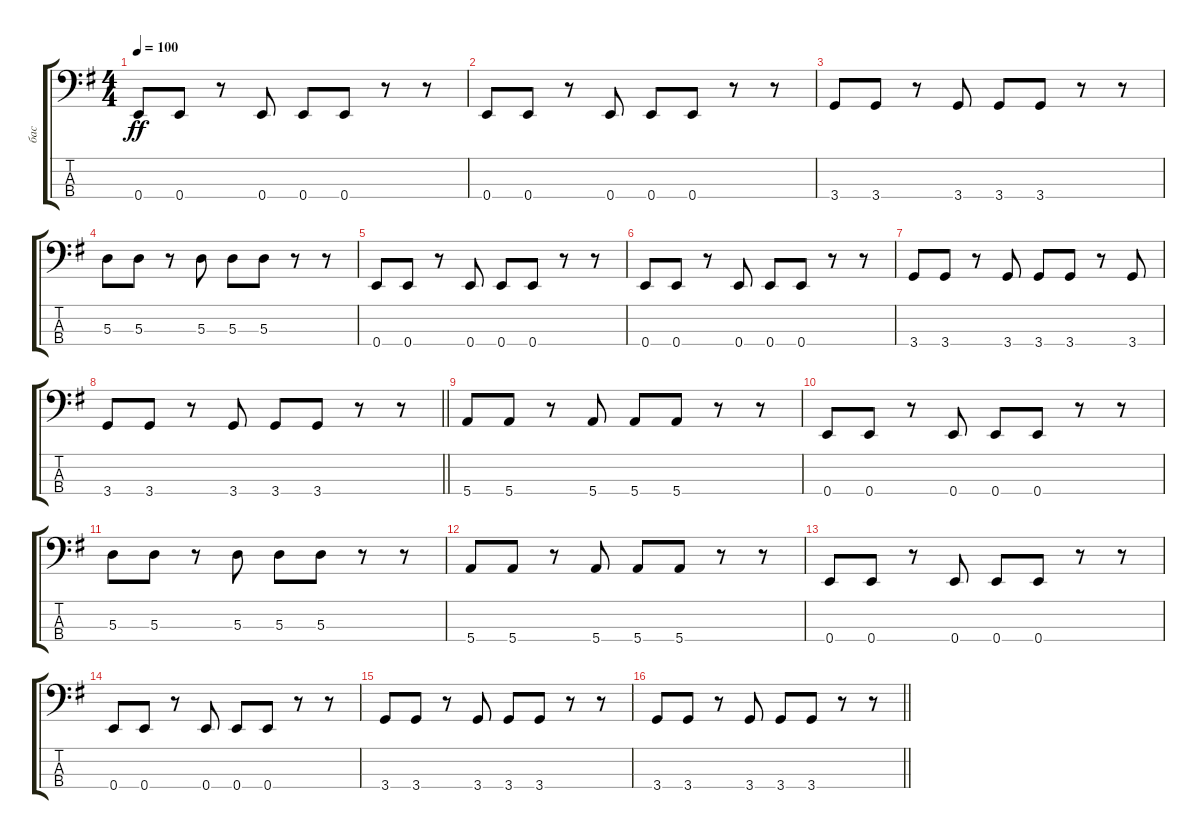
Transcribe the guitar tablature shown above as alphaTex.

\track ("бас" "бас") {instrument electricbassfinger}
\staff {score tabs}
\tuning (G2 D2 A1 E1) {hide}
\ts (4 4)
\tempo 100
\clef f4
\ks eminor
0.4.8{dy ff} 0.4.8 r.8 0.4.8 0.4.8 0.4.8 r.8 r.8 |
0.4.8 0.4.8 r.8 0.4.8 0.4.8 0.4.8 r.8 r.8 |
3.4.8 3.4.8 r.8 3.4.8 3.4.8 3.4.8 r.8 r.8 |
5.3.8 5.3.8 r.8 5.3.8 5.3.8 5.3.8 r.8 r.8 |
0.4.8 0.4.8 r.8 0.4.8 0.4.8 0.4.8 r.8 r.8 |
0.4.8 0.4.8 r.8 0.4.8 0.4.8 0.4.8 r.8 r.8 |
3.4.8 3.4.8 r.8 3.4.8 3.4.8 3.4.8 r.8 3.4.8 |
\barLineRight lightlight
3.4.8 3.4.8 r.8 3.4.8 3.4.8 3.4.8 r.8 r.8 |
\section ("" "")
5.4.8 5.4.8 r.8 5.4.8 5.4.8 5.4.8 r.8 r.8 |
0.4.8 0.4.8 r.8 0.4.8 0.4.8 0.4.8 r.8 r.8 |
5.3.8 5.3.8 r.8 5.3.8 5.3.8 5.3.8 r.8 r.8 |
5.4.8 5.4.8 r.8 5.4.8 5.4.8 5.4.8 r.8 r.8 |
0.4.8 0.4.8 r.8 0.4.8 0.4.8 0.4.8 r.8 r.8 |
0.4.8 0.4.8 r.8 0.4.8 0.4.8 0.4.8 r.8 r.8 |
3.4.8 3.4.8 r.8 3.4.8 3.4.8 3.4.8 r.8 r.8 |
\barLineRight lightlight
3.4.8 3.4.8 r.8 3.4.8 3.4.8 3.4.8 r.8 r.8
